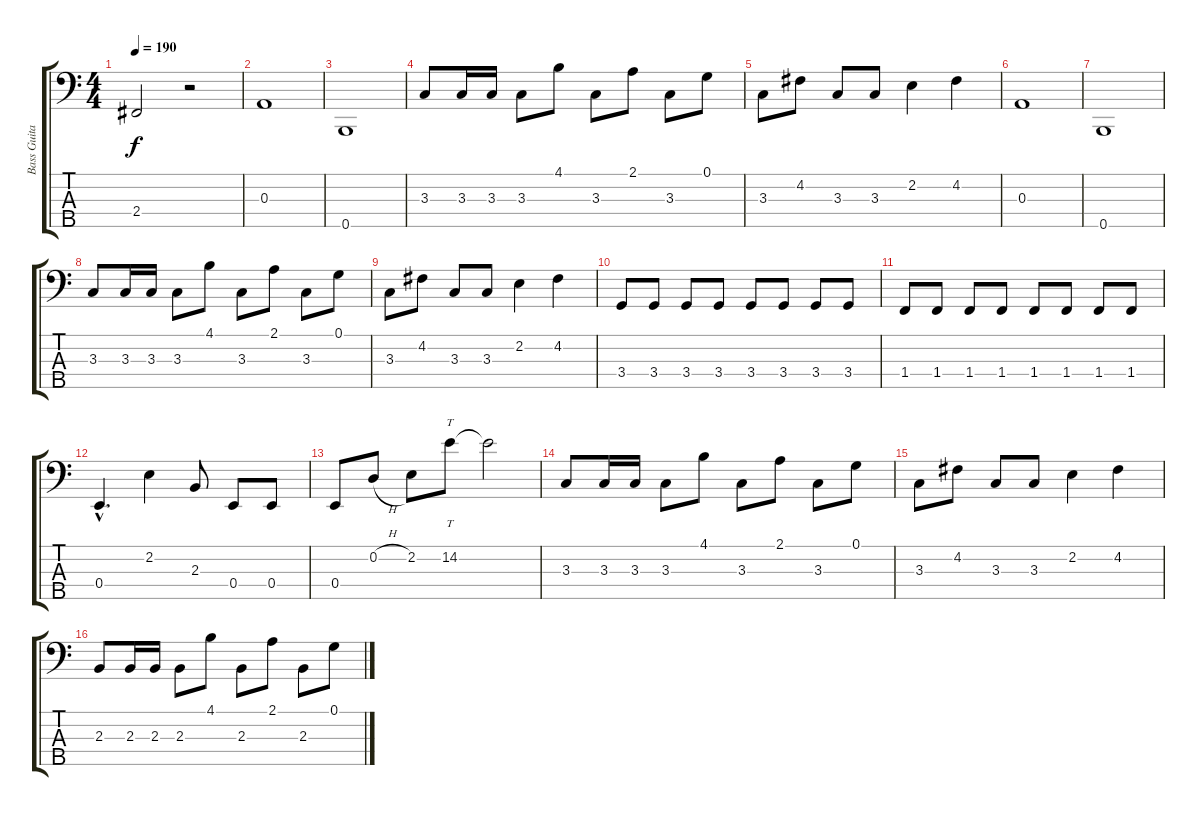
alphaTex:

\track ("Bass Guitar" "Bass Guita") {instrument electricbassfinger}
\staff {score tabs}
\tuning (G2 D2 A1 E1 B0) {hide}
\ts (4 4)
\tempo 190
\clef f4
\ks c
2.4{t}.2{dy f} r.2 |
\section ("" "")
0.3.1 |
0.5.1 |
3.3.8 3.3.16 3.3.16 3.3.8 4.1.8 3.3.8 2.1.8 3.3.8 0.1.8 |
3.3.8 4.2.8 3.3.8 3.3.8 2.2.4 4.2.4 |
0.3.1 |
0.5.1 |
3.3.8 3.3.16 3.3.16 3.3.8 4.1.8 3.3.8 2.1.8 3.3.8 0.1.8 |
3.3.8 4.2.8 3.3.8 3.3.8 2.2.4 4.2.4 |
3.4.8 3.4.8 3.4.8 3.4.8 3.4.8 3.4.8 3.4.8 3.4.8 |
1.4.8 1.4.8 1.4.8 1.4.8 1.4.8 1.4.8 1.4.8 1.4.8 |
0.4{hac}.4{d} 2.2.4 2.3.8 0.4.8 0.4.8 |
0.4.8 0.2{h}.8 2.2.8 14.2.8{tt} 14.2{t}.2 |
3.3.8 3.3.16 3.3.16 3.3.8 4.1.8 3.3.8 2.1.8 3.3.8 0.1.8 |
3.3.8 4.2.8 3.3.8 3.3.8 2.2.4 4.2.4 |
2.3.8 2.3.16 2.3.16 2.3.8 4.1.8 2.3.8 2.1.8 2.3.8 0.1.8
